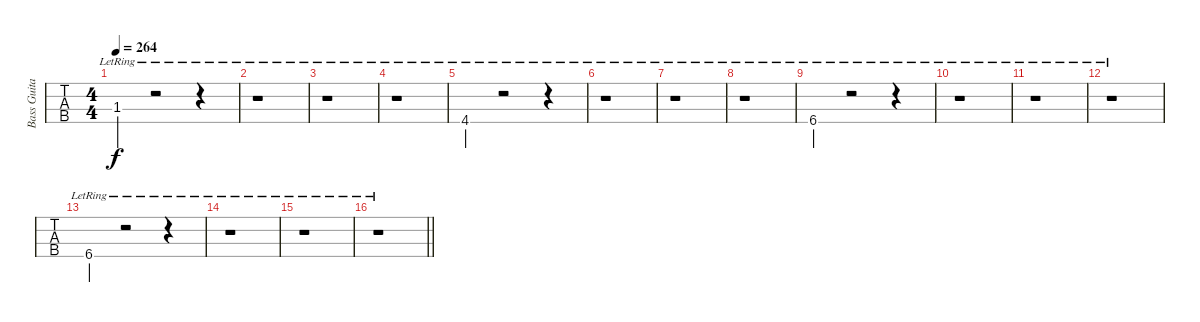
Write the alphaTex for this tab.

\track ("Bass Guitar" "Bass Guita") {instrument electricbassfinger}
\staff {tabs}
\tuning (G2 D2 A1 D1) {hide}
\ts (4 4)
\tempo 264
\clef f4
\ks c
1.3{lr}.4{dy f} r.2 r.4 |
r.1 |
r.1 |
r.1 |
4.4{lr}.4 r.2 r.4 |
r.1 |
r.1 |
r.1 |
6.4{lr}.4 r.2 r.4 |
r.1 |
r.1 |
r.1 |
6.4{lr}.4 r.2 r.4 |
r.1 |
r.1 |
\barLineRight lightlight
r.1
